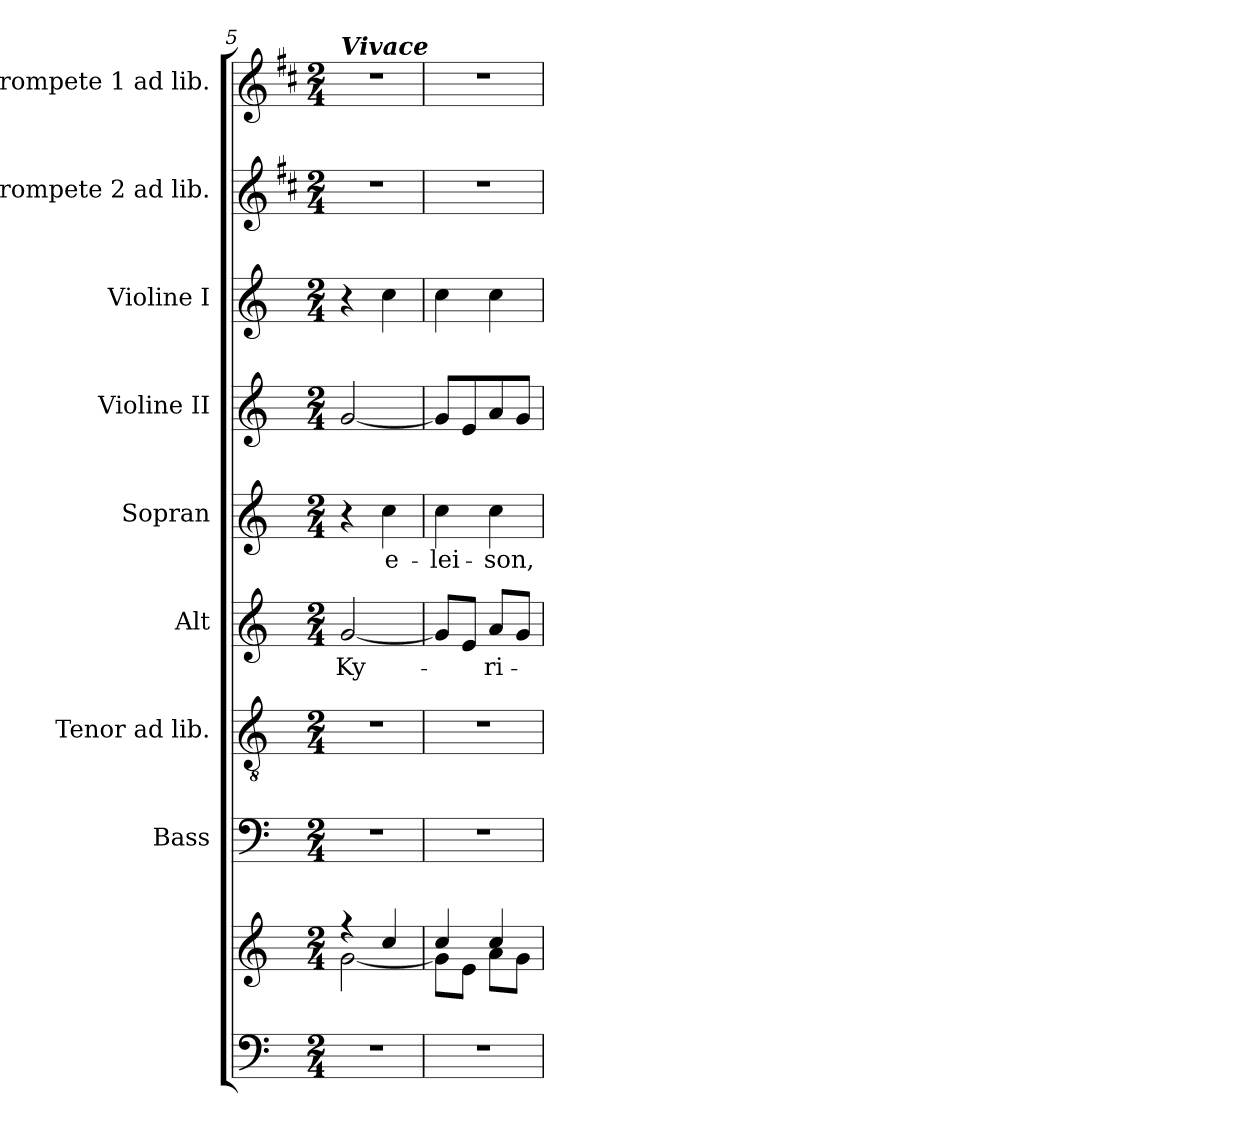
**kern	**kern	**kern	**kern	**kern	**text	**kern	**text	**kern	**kern	**kern	**kern
*part9	*part9	*part8	*part7	*part6	*part6	*part5	*part5	*part4	*part3	*part2	*part1
*staff10	*staff9	*staff8	*staff7	*staff6	*staff6	*staff5	*staff5	*staff4	*staff3	*staff2	*staff1
*	*	*I"Bass	*I"Tenor ad lib.	*I"Alt	*	*I"Sopran	*	*I"Violine II	*I"Violine I	*I"Trompete 2 ad lib.	*I"Trompete 1 ad lib.
*	*	*I'B.	*I'T.	*I'A.	*	*I'S.	*	*I'Vl. II	*I'Vl. I	*I'Trp. 2	*I'Trp. 1
*clefF4	*clefG2	*clefF4	*clefGv2	*clefG2	*	*clefG2	*	*clefG2	*clefG2	*clefG2	*clefG2
*	*	*	*	*	*	*	*	*	*	*ITrd1c2	*ITrd1c2
*k[]	*k[]	*k[]	*k[]	*k[]	*	*k[]	*	*k[]	*k[]	*k[]	*k[]
*C:	*C:	*C:	*C:	*C:	*	*C:	*	*C:	*C:	*C:	*C:
*M2/4	*M2/4	*M2/4	*M2/4	*M2/4	*	*M2/4	*	*M2/4	*M2/4	*M2/4	*M2/4
=5	=5	=5	=5	=5	=5	=5	=5	=5	=5	=5	=5
*	*^	*	*	*	*	*	*	*	*	*	*
!	!	!	!	!	!	!	!	!	!	!	!	!LO:TX:a:Bi:t=Vivace
!	!	!	!	!	!	!LO:LY:b	!	!	!	!	!	!
2r	4ree	[<2g\	2r	2r	[2g/	Ky-	4r	.	[2g/	4r	2r	2r
!	!	!	!	!	!	!	!	!LO:LY:b	!	!	!	!
.	4cc/	.	.	.	.	.	4cc\	e-	.	4cc\	.	.
=6	=6	=6	=6	=6	=6	=6	=6	=6	=6	=6	=6	=6
!	!	!	!	!	!	!	!	!LO:LY:b	!	!	!	!
2r	4cc/	8g\L]	2r	2r	8g/L]	.	4cc\	-lei-	8g/L]	4cc\	2r	2r
.	.	8e\J	.	.	8e/J	.	.	.	8e/	.	.	.
!	!	!	!	!	!	!LO:LY:b	!	!LO:LY:b	!	!	!	!
.	4cc/	8a\L	.	.	8a/L	-ri-	4cc\	-son,	8a/	4cc\	.	.
.	.	8g\J	.	.	8g/J	.	.	.	8g/J	.	.	.
*	*v	*v	*	*	*	*	*	*	*	*	*	*
=	=	=	=	=	=	=	=	=	=	=	=
*-	*-	*-	*-	*-	*-	*-	*-	*-	*-	*-	*-
